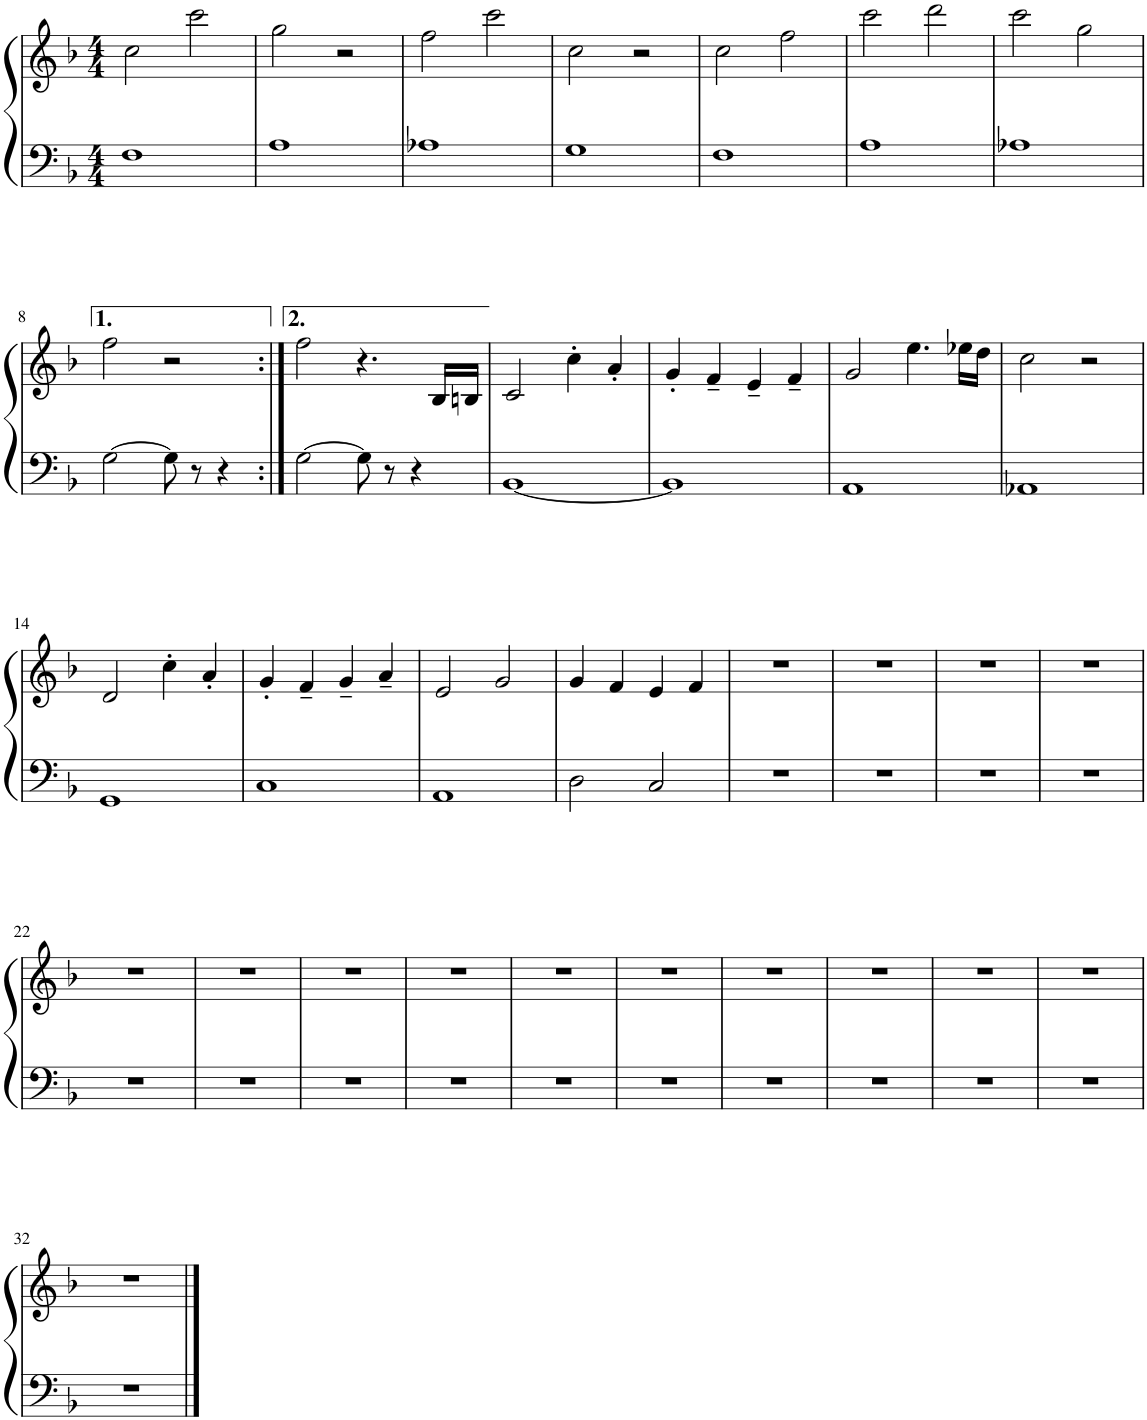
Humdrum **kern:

**kern	**kern
*part1	*part1
*staff2	*staff1
*I"Piano	*
*I'Pno.	*
*clefF4	*clefG2
*k[b-]	*k[b-]
*M4/4	*M4/4
=1	=1
1F	2cc\
.	2ccc\
=2	=2
1A	2gg\
.	2r
=3	=3
1A-X	2ff\
.	2ccc\
=4	=4
1G	2cc\
.	2r
=5	=5
1F	2cc\
.	2ff\
=6	=6
1A	2ccc\
.	2ddd\
=7	=7
1A-X	2ccc\
.	2gg\
!!LO:LB:g=z
=8	=8
[2G\	2ff\
8G\]	2r
8r	.
4r	.
=9:|!	=9:|!
[2G\	2ff\
8G\]	4.r
8r	.
4r	.
.	16B-/LL
.	16Bn/JJ
=10	=10
[1BB-	2c/
.	4cc'\
.	4a'/
=11	=11
1BB-]	4g'/
.	4f~/
.	4e~/
.	4f~/
=12	=12
1AA	2g/
.	4.ee\
.	16ee-X\LL
.	16dd\JJ
=13	=13
1AA-X	2cc\
.	2r
!!LO:LB:g=z
=14	=14
1GG	2d/
.	4cc'\
.	4a'/
=15	=15
1C	4g'/
.	4f~/
.	4g~/
.	4a~/
=16	=16
1AA	2e/
.	2g/
=17	=17
2D\	4g/
.	4f/
2C/	4e/
.	4f/
=18	=18
1r	1r
=19	=19
1r	1r
=20	=20
1r	1r
=21	=21
1r	1r
!!LO:LB:g=z
=22	=22
1r	1r
=23	=23
1r	1r
=24	=24
1r	1r
=25	=25
1r	1r
=26	=26
1r	1r
=27	=27
1r	1r
=28	=28
1r	1r
=29	=29
1r	1r
=30	=30
1r	1r
=31	=31
1r	1r
!!LO:LB:g=z
=32	=32
1r	1r
==	==
*-	*-
